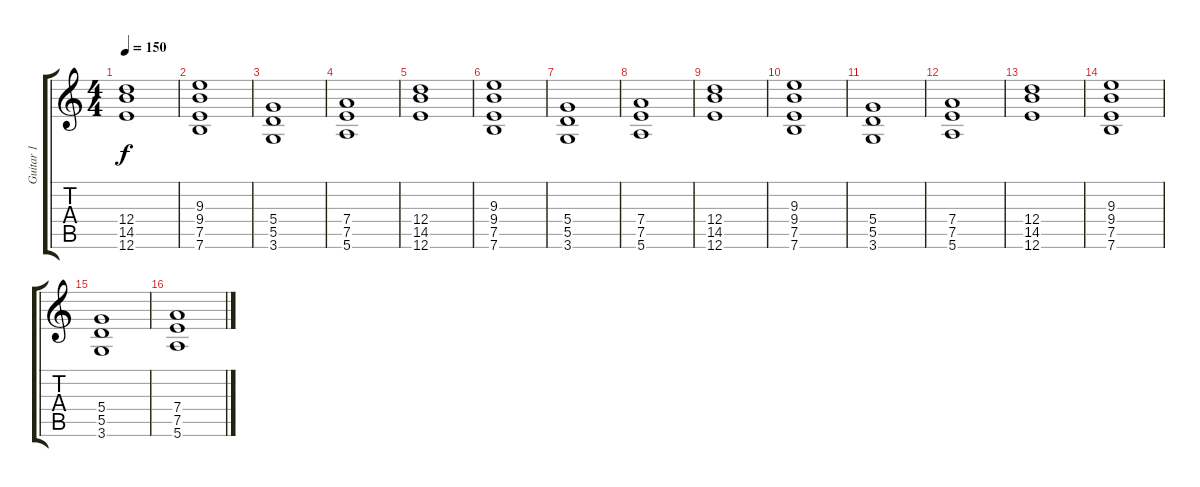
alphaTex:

\track ("Guitar 1" "Guitar 1") {instrument distortionguitar}
\staff {score tabs}
\tuning (E4 B3 G3 D3 A2 E2) {hide}
\ts (4 4)
\tempo 150
\clef g2
\ks c
(12.4 14.5 12.6).1{dy f} |
(9.3 9.4 7.5 7.6).1 |
(5.4 5.5 3.6).1 |
(7.4 7.5 5.6).1 |
(12.4 14.5 12.6).1 |
(9.3 9.4 7.5 7.6).1 |
(5.4 5.5 3.6).1 |
(7.4 7.5 5.6).1 |
(12.4 14.5 12.6).1 |
(9.3 9.4 7.5 7.6).1 |
(5.4 5.5 3.6).1 |
(7.4 7.5 5.6).1 |
(12.4 14.5 12.6).1 |
(9.3 9.4 7.5 7.6).1 |
(5.4 5.5 3.6).1 |
(7.4 7.5 5.6).1
